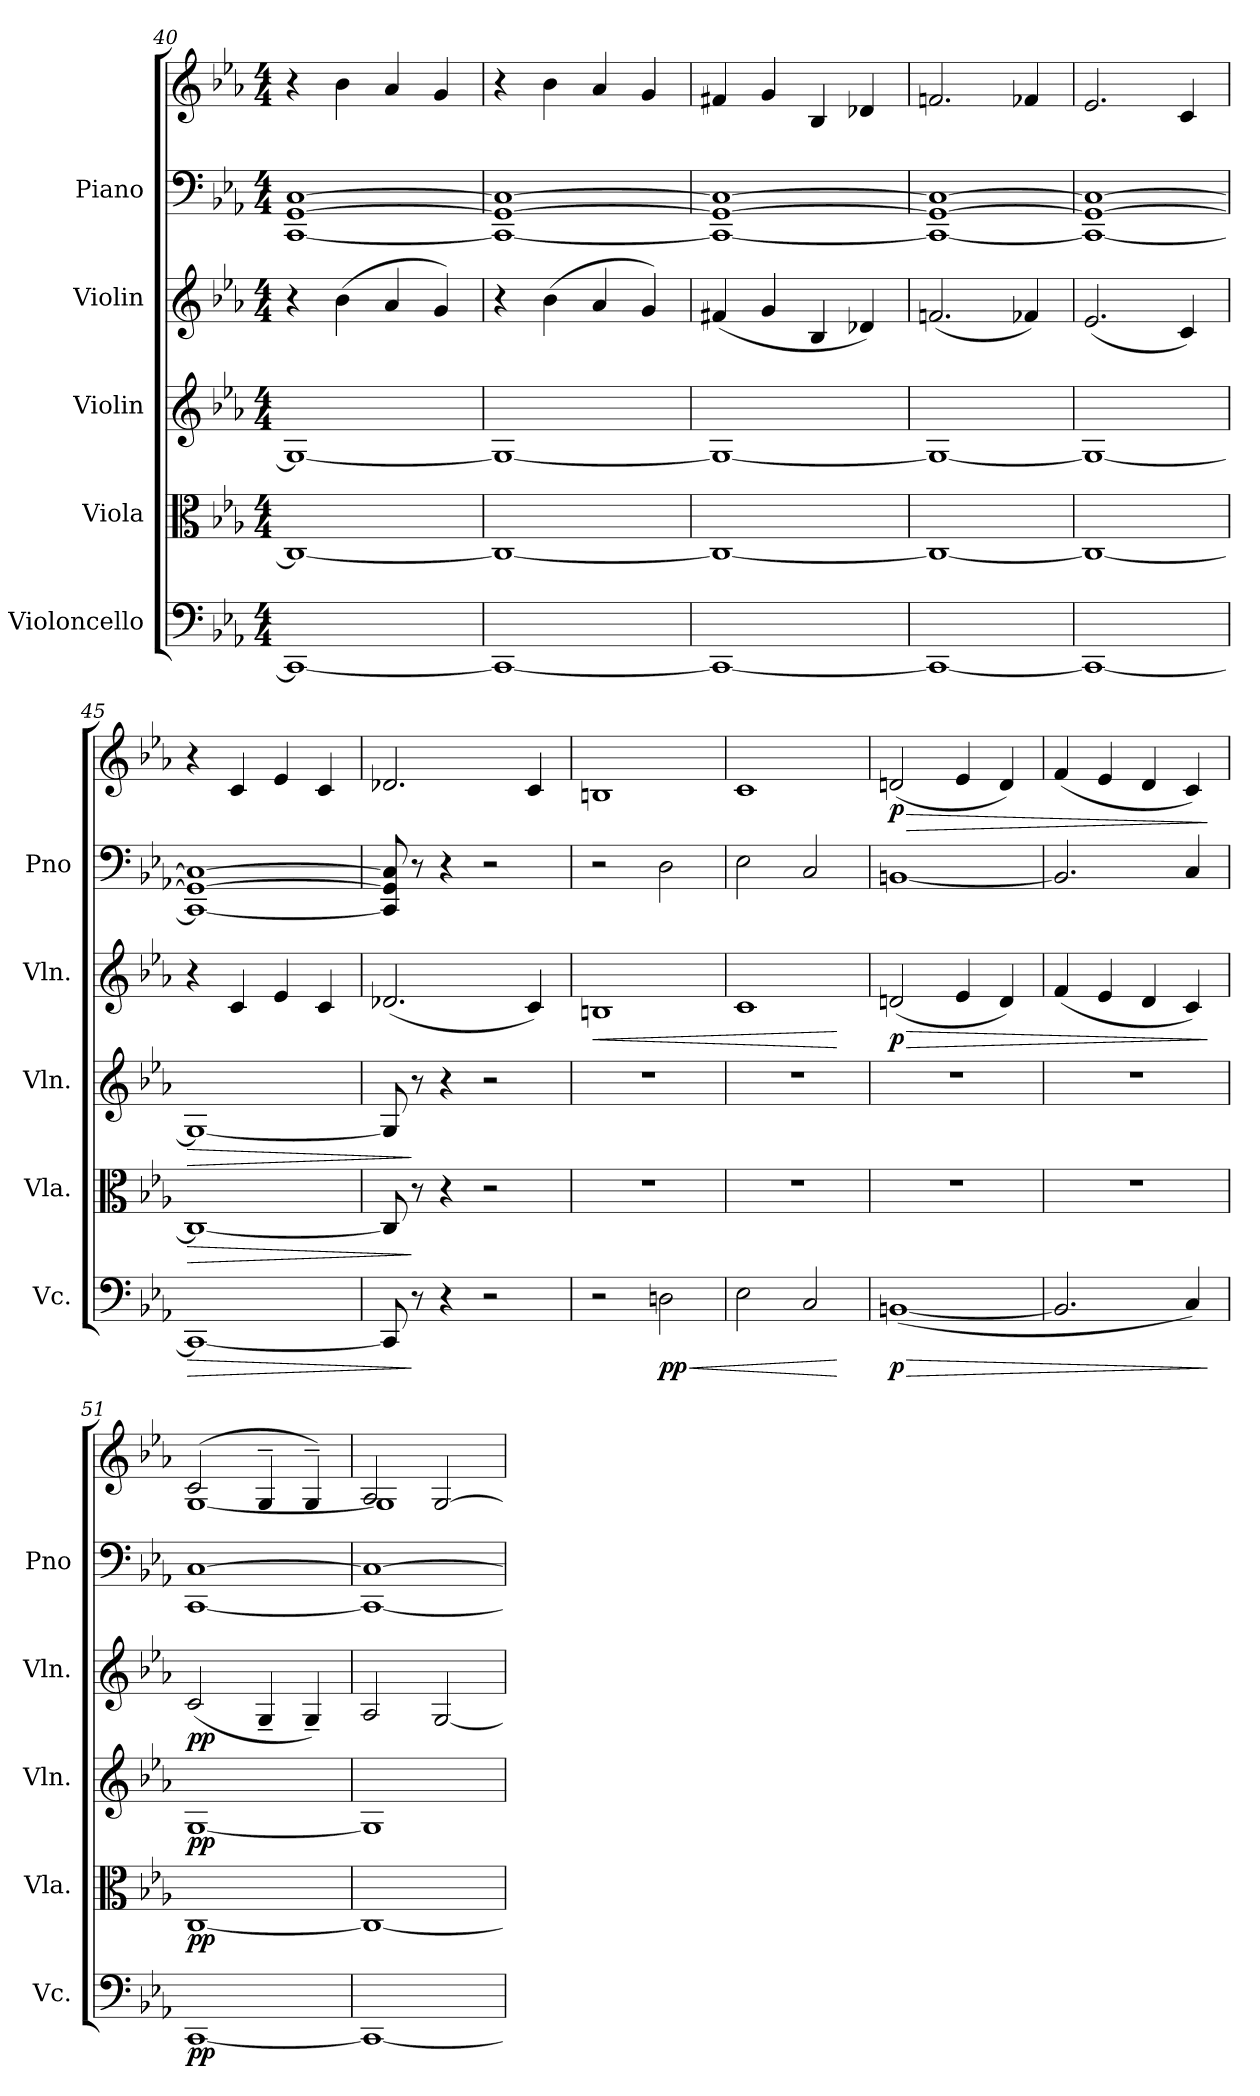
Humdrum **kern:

**kern	**dynam	**kern	**dynam	**kern	**dynam	**kern	**dynam	**kern	**kern	**dynam
*part5	*part5	*part4	*part4	*part3	*part3	*part2	*part2	*part1	*part1	*part1
*staff6	*staff6	*staff5	*staff5	*staff4	*staff4	*staff3	*staff3	*staff2	*staff1	*staff1/2
*I"Violoncello	*	*I"Viola	*	*I"Violin	*	*I"Violin	*	*I"Piano	*	*
*I'Vc.	*	*I'Vla.	*	*I'Vln.	*	*I'Vln.	*	*I'Pno	*	*
*clefF4	*	*clefC3	*	*clefG2	*	*clefG2	*	*clefF4	*clefG2	*
*k[b-e-a-]	*	*k[b-e-a-]	*	*k[b-e-a-]	*	*k[b-e-a-]	*	*k[b-e-a-]	*k[b-e-a-]	*
*M4/4	*	*M4/4	*	*M4/4	*	*M4/4	*	*M4/4	*M4/4	*
=40	=40	=40	=40	=40	=40	=40	=40	=40	=40	=40
*	*	*	*	*	*	*	*	*^	*	*
1CC_	.	1C_	.	1G_	.	4r	.	[1GG [1C	[1CC	4r	.
.	.	.	.	.	.	(>4b-\	.	.	.	4b-\	.
.	.	.	.	.	.	4a-/	.	.	.	4a-/	.
.	.	.	.	.	.	4g/)	.	.	.	4g/	.
=41	=41	=41	=41	=41	=41	=41	=41	=41	=41	=41	=41
1CC_	.	1C_	.	1G_	.	4r	.	1GG_ 1C_	1CC_	4r	.
.	.	.	.	.	.	(>4b-\	.	.	.	4b-\	.
.	.	.	.	.	.	4a-/	.	.	.	4a-/	.
.	.	.	.	.	.	4g/)	.	.	.	4g/	.
=42	=42	=42	=42	=42	=42	=42	=42	=42	=42	=42	=42
1CC_	.	1C_	.	1G_	.	(<4f#X/	.	1GG_ 1C_	1CC_	4f#X/	.
.	.	.	.	.	.	4g/	.	.	.	4g/	.
.	.	.	.	.	.	4B-/	.	.	.	4B-/	.
.	.	.	.	.	.	4d-X/)	.	.	.	4d-X/	.
=43	=43	=43	=43	=43	=43	=43	=43	=43	=43	=43	=43
1CC_	.	1C_	.	1G_	.	(<2.fn/	.	1GG_ 1C_	1CC_	2.fn/	.
.	.	.	.	.	.	4f-X/)	.	.	.	4f-X/	.
=44	=44	=44	=44	=44	=44	=44	=44	=44	=44	=44	=44
1CC_	.	1C_	.	1G_	.	(<2.e-/	.	1GG_ 1C_	1CC_	2.e-/	.
.	.	.	.	.	.	4c/)	.	.	.	4c/	.
=45	=45	=45	=45	=45	=45	=45	=45	=45	=45	=45	=45
!	!LO:HP:b	!	!LO:HP:b	!	!LO:HP:b	!	!	!	!	!	!
1CC_	>	1C_	>	1G_	>	4r	.	1GG_ 1C_	1CC_	4r	.
.	.	.	.	.	.	4c/	.	.	.	4c/	.
.	.	.	.	.	.	4e-/	.	.	.	4e-/	.
.	.	.	.	.	.	4c/	.	.	.	4c/	.
*	*	*	*	*	*	*	*	*v	*v	*	*
=46	=46	=46	=46	=46	=46	=46	=46	=46	=46	=46
8CC/]	.	8C/]	.	8G/]	.	(<2.d-X/	.	8CC/] 8GG/] 8C/]	2.d-X/	.
8r	]	8r	]	8r	]	.	.	8r	.	.
4r	.	4r	.	4r	.	.	.	4r	.	.
2r	.	2r	.	2r	.	.	.	2r	.	.
.	.	.	.	.	.	4c/)	.	.	4c/	.
=47	=47	=47	=47	=47	=47	=47	=47	=47	=47	=47
!	!	!	!	!	!	!	!LO:HP:b	!	!	!
2r	.	1r	.	1r	.	1Bn	<	2r	1Bn	.
!	!LO:HP:b	!	!	!	!	!	!	!	!	!
!	!LO:DY:n=1:b	!	!	!	!	!	!	!	!	!
2Dni\	< pp	.	.	.	.	.	.	2D\	.	.
!!LO:PB:g=z
=48	=48	=48	=48	=48	=48	=48	=48	=48	=48	=48
2E-\	.	1r	.	1r	.	1c	.	2E-\	1c	.
2C/	.	.	.	.	.	.	.	2C/	.	.
.	[	.	.	.	.	.	[	.	.	.
=49	=49	=49	=49	=49	=49	=49	=49	=49	=49	=49
!	!LO:HP:b	!	!	!	!	!	!LO:HP:b	!	!	!LO:HP:b
!	!LO:DY:n=1:b	!	!	!	!	!	!LO:DY:n=1:b	!	!	!LO:DY:n=1:b
(<[1BBn	> p	1r	.	1r	.	(<2dn/	> p	[1BBn	(<2dn/	> p
.	.	.	.	.	.	4e-/	.	.	4e-/	.
.	.	.	.	.	.	4d/)	.	.	4d/)	.
=50	=50	=50	=50	=50	=50	=50	=50	=50	=50	=50
2.BB/]	.	1r	.	1r	.	(<4f/	.	2.BB/]	(<4f/	.
.	.	.	.	.	.	4e-/	.	.	4e-/	.
.	.	.	.	.	.	4d/	.	.	4d/	.
4C/)	.	.	.	.	.	4c/)	.	4C/	4c/)	.
.	]	.	.	.	.	.	]	.	.	]
=51	=51	=51	=51	=51	=51	=51	=51	=51	=51	=51
*	*	*	*	*	*	*	*	*^	*^	*
!	!LO:DY:b	!	!LO:DY:b	!	!LO:DY:b	!	!LO:DY:b	!	!	!	!	!
[1CC	pp	[1C	pp	[1G	pp	(<2c/	pp	[1C	[1CC	(>2c/	[1G	.
!	!	!	!	!	!	!	!	!	!	!	!	!LO:DY:b
!	!	!	!	!	!	!	!	!	!	!	!	!LO:DY:n=1:b
.	.	.	.	.	.	4G~/	.	.	.	4G~/	.	pp other-dynamics
.	.	.	.	.	.	4G~/)	.	.	.	4G~/)	.	.
=52	=52	=52	=52	=52	=52	=52	=52	=52	=52	=52	=52	=52
1CC_	.	1C_	.	1G]	.	2A-/	.	1C_	1CC_	2A-/	1G]	.
.	.	.	.	.	.	[2G/	.	.	.	[2G/	.	.
*	*	*	*	*	*	*	*	*v	*v	*	*	*
*	*	*	*	*	*	*	*	*	*v	*v	*
=	=	=	=	=	=	=	=	=	=	=
*-	*-	*-	*-	*-	*-	*-	*-	*-	*-	*-
